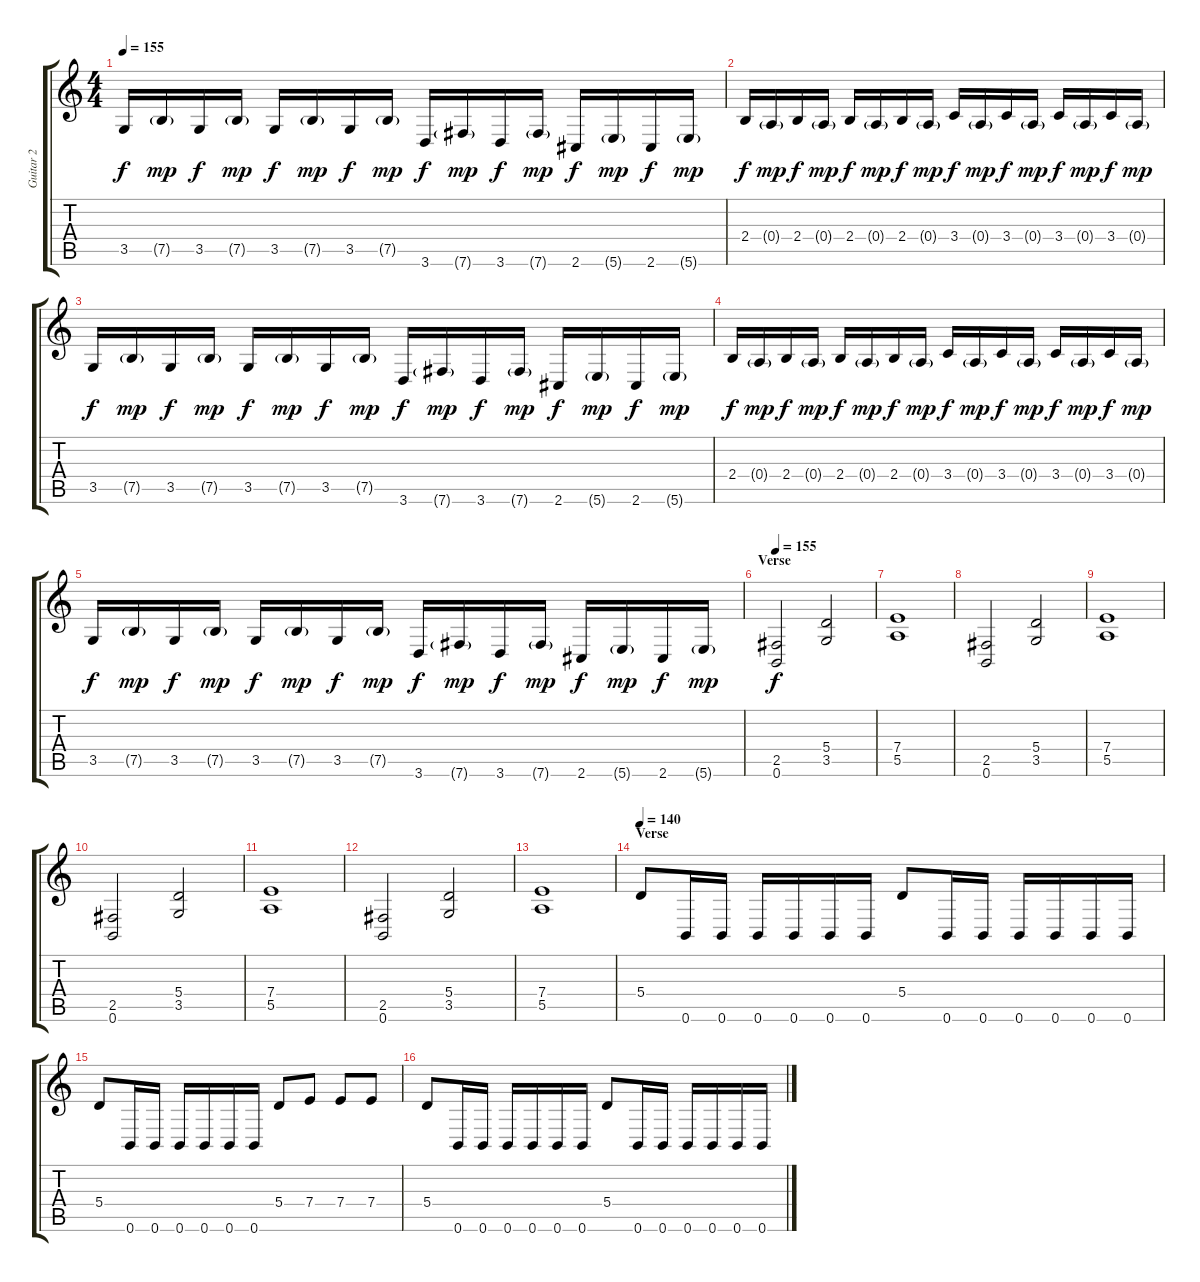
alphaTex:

\track ("Guitar 2" "Guitar 2") {instrument overdrivenguitar}
\staff {score tabs}
\tuning (B3 Gb3 D3 A2 E2 B1) {hide}
\ts (4 4)
\tempo 155
\clef g2
\ks c
3.5.16{dy f} 7.5{g}.16{dy mp} 3.5.16{dy f} 7.5{g}.16{dy mp} 3.5.16{dy f} 7.5{g}.16{dy mp} 3.5.16{dy f} 7.5{g}.16{dy mp} 3.6.16{dy f} 7.6{g}.16{dy mp} 3.6.16{dy f} 7.6{g}.16{dy mp} 2.6.16{dy f} 5.6{g}.16{dy mp} 2.6.16{dy f} 5.6{g}.16{dy mp} |
2.4.16{dy f} 0.4{g}.16{dy mp} 2.4.16{dy f} 0.4{g}.16{dy mp} 2.4.16{dy f} 0.4{g}.16{dy mp} 2.4.16{dy f} 0.4{g}.16{dy mp} 3.4.16{dy f} 0.4{g}.16{dy mp} 3.4.16{dy f} 0.4{g}.16{dy mp} 3.4.16{dy f} 0.4{g}.16{dy mp} 3.4.16{dy f} 0.4{g}.16{dy mp} |
3.5.16{dy f} 7.5{g}.16{dy mp} 3.5.16{dy f} 7.5{g}.16{dy mp} 3.5.16{dy f} 7.5{g}.16{dy mp} 3.5.16{dy f} 7.5{g}.16{dy mp} 3.6.16{dy f} 7.6{g}.16{dy mp} 3.6.16{dy f} 7.6{g}.16{dy mp} 2.6.16{dy f} 5.6{g}.16{dy mp} 2.6.16{dy f} 5.6{g}.16{dy mp} |
2.4.16{dy f} 0.4{g}.16{dy mp} 2.4.16{dy f} 0.4{g}.16{dy mp} 2.4.16{dy f} 0.4{g}.16{dy mp} 2.4.16{dy f} 0.4{g}.16{dy mp} 3.4.16{dy f} 0.4{g}.16{dy mp} 3.4.16{dy f} 0.4{g}.16{dy mp} 3.4.16{dy f} 0.4{g}.16{dy mp} 3.4.16{dy f} 0.4{g}.16{dy mp} |
3.5.16{dy f} 7.5{g}.16{dy mp} 3.5.16{dy f} 7.5{g}.16{dy mp} 3.5.16{dy f} 7.5{g}.16{dy mp} 3.5.16{dy f} 7.5{g}.16{dy mp} 3.6.16{dy f} 7.6{g}.16{dy mp} 3.6.16{dy f} 7.6{g}.16{dy mp} 2.6.16{dy f} 5.6{g}.16{dy mp} 2.6.16{dy f} 5.6{g}.16{dy mp} |
\section ("" "Verse")
\tempo 155
(2.5 0.6).2{dy f} (5.4 3.5).2 |
(7.4 5.5).1 |
(2.5 0.6).2 (5.4 3.5).2 |
(7.4 5.5).1 |
(2.5 0.6).2 (5.4 3.5).2 |
(7.4 5.5).1 |
(2.5 0.6).2 (5.4 3.5).2 |
(7.4 5.5).1 |
\section ("" "Verse")
\tempo 140
5.4.8 0.6.16 0.6.16 0.6.16 0.6.16 0.6.16 0.6.16 5.4.8 0.6.16 0.6.16 0.6.16 0.6.16 0.6.16 0.6.16 |
5.4.8 0.6.16 0.6.16 0.6.16 0.6.16 0.6.16 0.6.16 5.4.8 7.4.8 7.4.8 7.4.8 |
5.4.8 0.6.16 0.6.16 0.6.16 0.6.16 0.6.16 0.6.16 5.4.8 0.6.16 0.6.16 0.6.16 0.6.16 0.6.16 0.6.16
